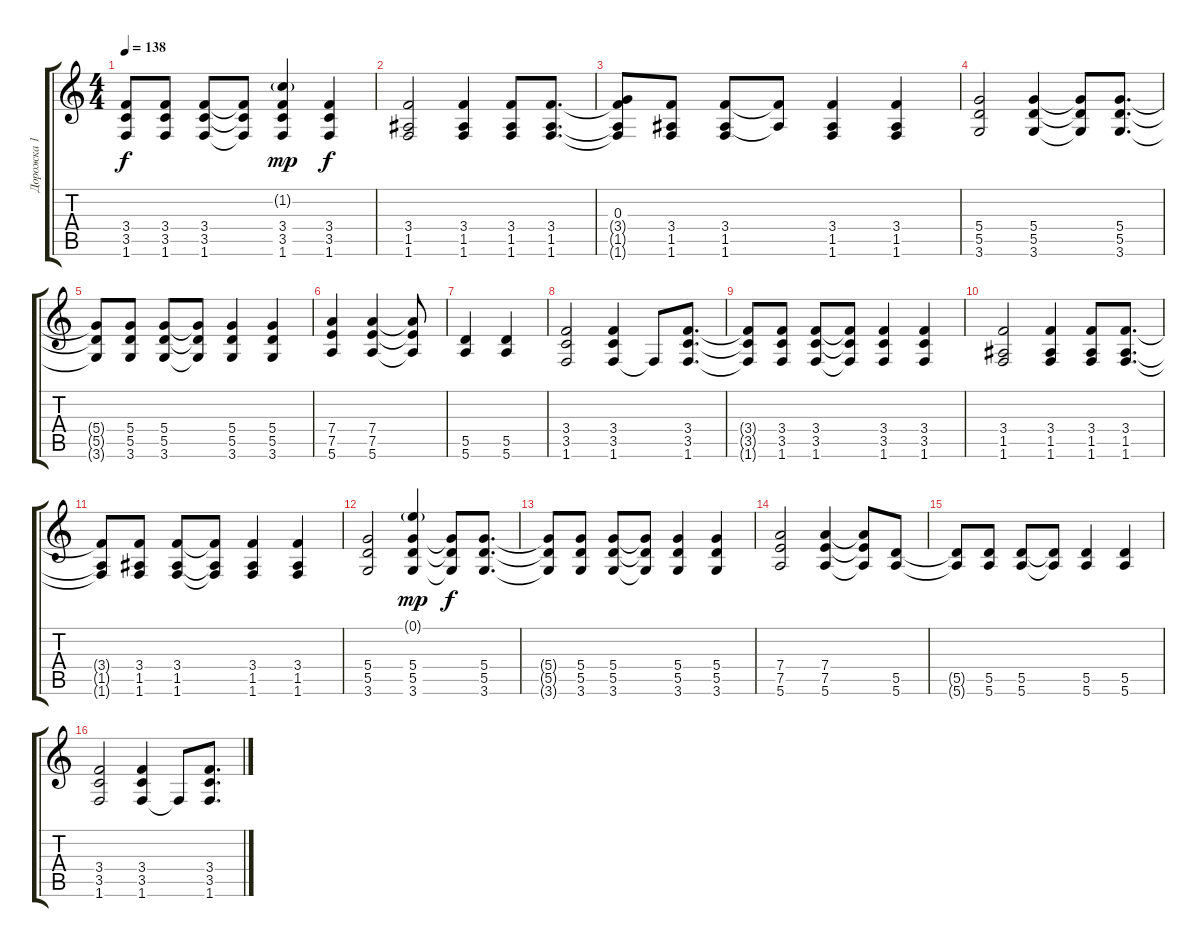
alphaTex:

\track ("Дорожка 1" "Дорожка 1") {instrument acousticguitarsteel}
\staff {score tabs}
\tuning (E4 B3 G3 D3 A2 E2) {hide}
\ts (4 4)
\tempo 138
\clef g2
\ks c
(3.4{t} 3.5{t} 1.6{t}).8{dy f} (3.4 3.5 1.6).8 (3.4 3.5 1.6).8 (3.4{t} 3.5{t} 1.6{t}).8 (1.2{g} 3.4 3.5 1.6).4{dy mp} (3.4 3.5 1.6).4{dy f} |
(3.4 1.5 1.6).2 (3.4 1.5 1.6).4 (3.4 1.5 1.6).8 (3.4 1.5 1.6).8{d} |
(0.3 3.4{t} 1.5{t} 1.6{t}).8 (3.4 1.5 1.6).8 (3.4 1.5 1.6).8 (3.4{t} 1.5{t}).8 (3.4 1.5 1.6).4 (3.4 1.5 1.6).4 |
(5.4 5.5 3.6).2 (5.4 5.5 3.6).4 (5.4{t} 5.5{t} 3.6{t}).8 (5.4 5.5 3.6).8{d} |
(5.4{t} 5.5{t} 3.6{t}).8 (5.4 5.5 3.6).8 (5.4 5.5 3.6).8 (5.4{t} 5.5{t} 3.6{t}).8 (5.4 5.5 3.6).4 (5.4 5.5 3.6).4 |
(7.4 7.5 5.6).4 (7.4 7.5 5.6).4 (7.4{t} 7.5{t} 5.6{t}).8 |
(5.5 5.6).4 (5.5 5.6).4 |
(3.4 3.5 1.6).2 (3.4 3.5 1.6).4 1.6{t}.8 (3.4 3.5 1.6).8{d} |
(3.4{t} 3.5{t} 1.6{t}).8 (3.4 3.5 1.6).8 (3.4 3.5 1.6).8 (3.4{t} 3.5{t} 1.6{t}).8 (3.4 3.5 1.6).4 (3.4 3.5 1.6).4 |
(3.4 1.5 1.6).2 (3.4 1.5 1.6).4 (3.4 1.5 1.6).8 (3.4 1.5 1.6).8{d} |
(3.4{t} 1.5{t} 1.6{t}).8 (3.4 1.5 1.6).8 (3.4 1.5 1.6).8 (3.4{t} 1.5{t} 1.6{t}).8 (3.4 1.5 1.6).4 (3.4 1.5 1.6).4 |
(5.4 5.5 3.6).2 (0.1{g} 5.4 5.5 3.6).4{dy mp} (5.4{t} 5.5{t} 3.6{t}).8{dy f} (5.4 5.5 3.6).8{d} |
(5.4{t} 5.5{t} 3.6{t}).8 (5.4 5.5 3.6).8 (5.4 5.5 3.6).8 (5.4{t} 5.5{t} 3.6{t}).8 (5.4 5.5 3.6).4 (5.4 5.5 3.6).4 |
(7.4 7.5 5.6).2 (7.4 7.5 5.6).4 (7.4{t} 7.5{t} 5.6{t}).8 (5.5 5.6).8 |
(5.5{t} 5.6{t}).8 (5.5 5.6).8 (5.5 5.6).8 (5.5{t} 5.6{t}).8 (5.5 5.6).4 (5.5 5.6).4 |
(3.4 3.5 1.6).2 (3.4 3.5 1.6).4 1.6{t}.8 (3.4 3.5 1.6).8{d}
